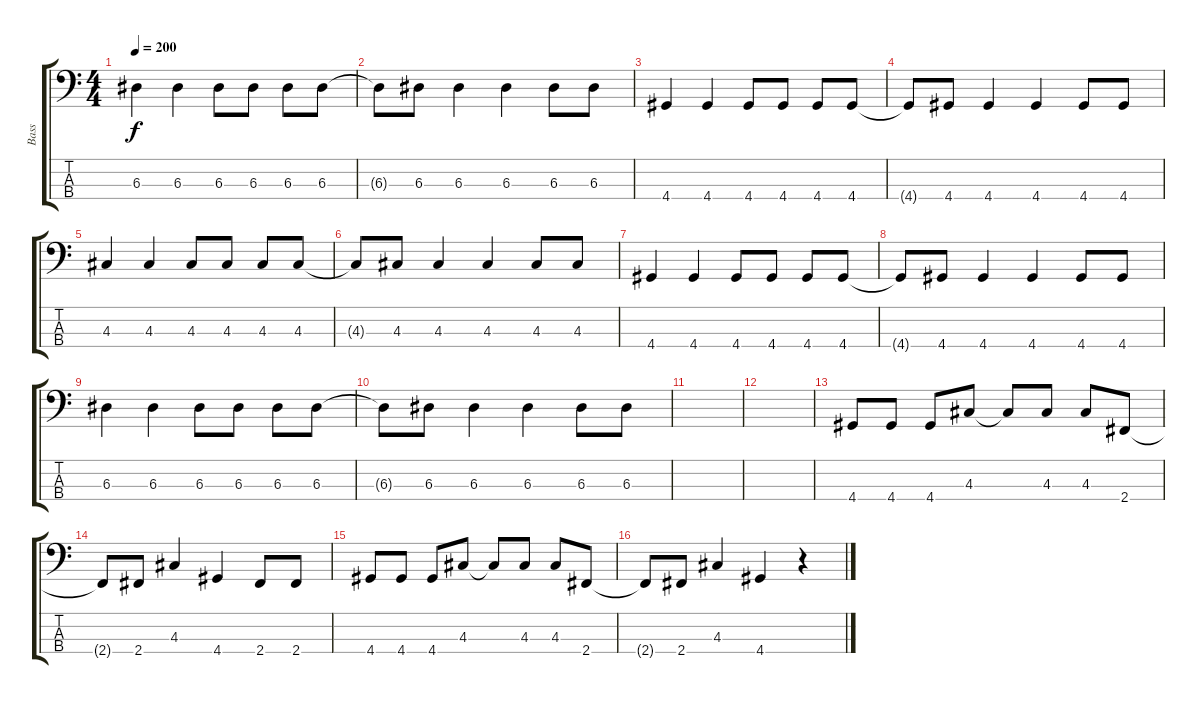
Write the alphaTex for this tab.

\track ("Bass" "Bass") {instrument electricbasspick}
\staff {score tabs}
\tuning (G2 D2 A1 E1) {hide}
\ts (4 4)
\tempo 200
\clef f4
\ks c
6.3.4{dy f} 6.3.4 6.3.8 6.3.8 6.3.8 6.3.8 |
6.3{t}.8 6.3.8 6.3.4 6.3.4 6.3.8 6.3.8 |
4.4.4 4.4.4 4.4.8 4.4.8 4.4.8 4.4.8 |
4.4{t}.8 4.4.8 4.4.4 4.4.4 4.4.8 4.4.8 |
4.3.4 4.3.4 4.3.8 4.3.8 4.3.8 4.3.8 |
4.3{t}.8 4.3.8 4.3.4 4.3.4 4.3.8 4.3.8 |
4.4.4 4.4.4 4.4.8 4.4.8 4.4.8 4.4.8 |
4.4{t}.8 4.4.8 4.4.4 4.4.4 4.4.8 4.4.8 |
6.3.4 6.3.4 6.3.8 6.3.8 6.3.8 6.3.8 |
6.3{t}.8 6.3.8 6.3.4 6.3.4 6.3.8 6.3.8 |
|
|
4.4.8 4.4.8 4.4.8 4.3.8 4.3{t}.8 4.3.8 4.3.8 2.4.8 |
2.4{t}.8 2.4.8 4.3.4 4.4.4 2.4.8 2.4.8 |
4.4.8 4.4.8 4.4.8 4.3.8 4.3{t}.8 4.3.8 4.3.8 2.4.8 |
2.4{t}.8 2.4.8 4.3.4 4.4.4 r.4
